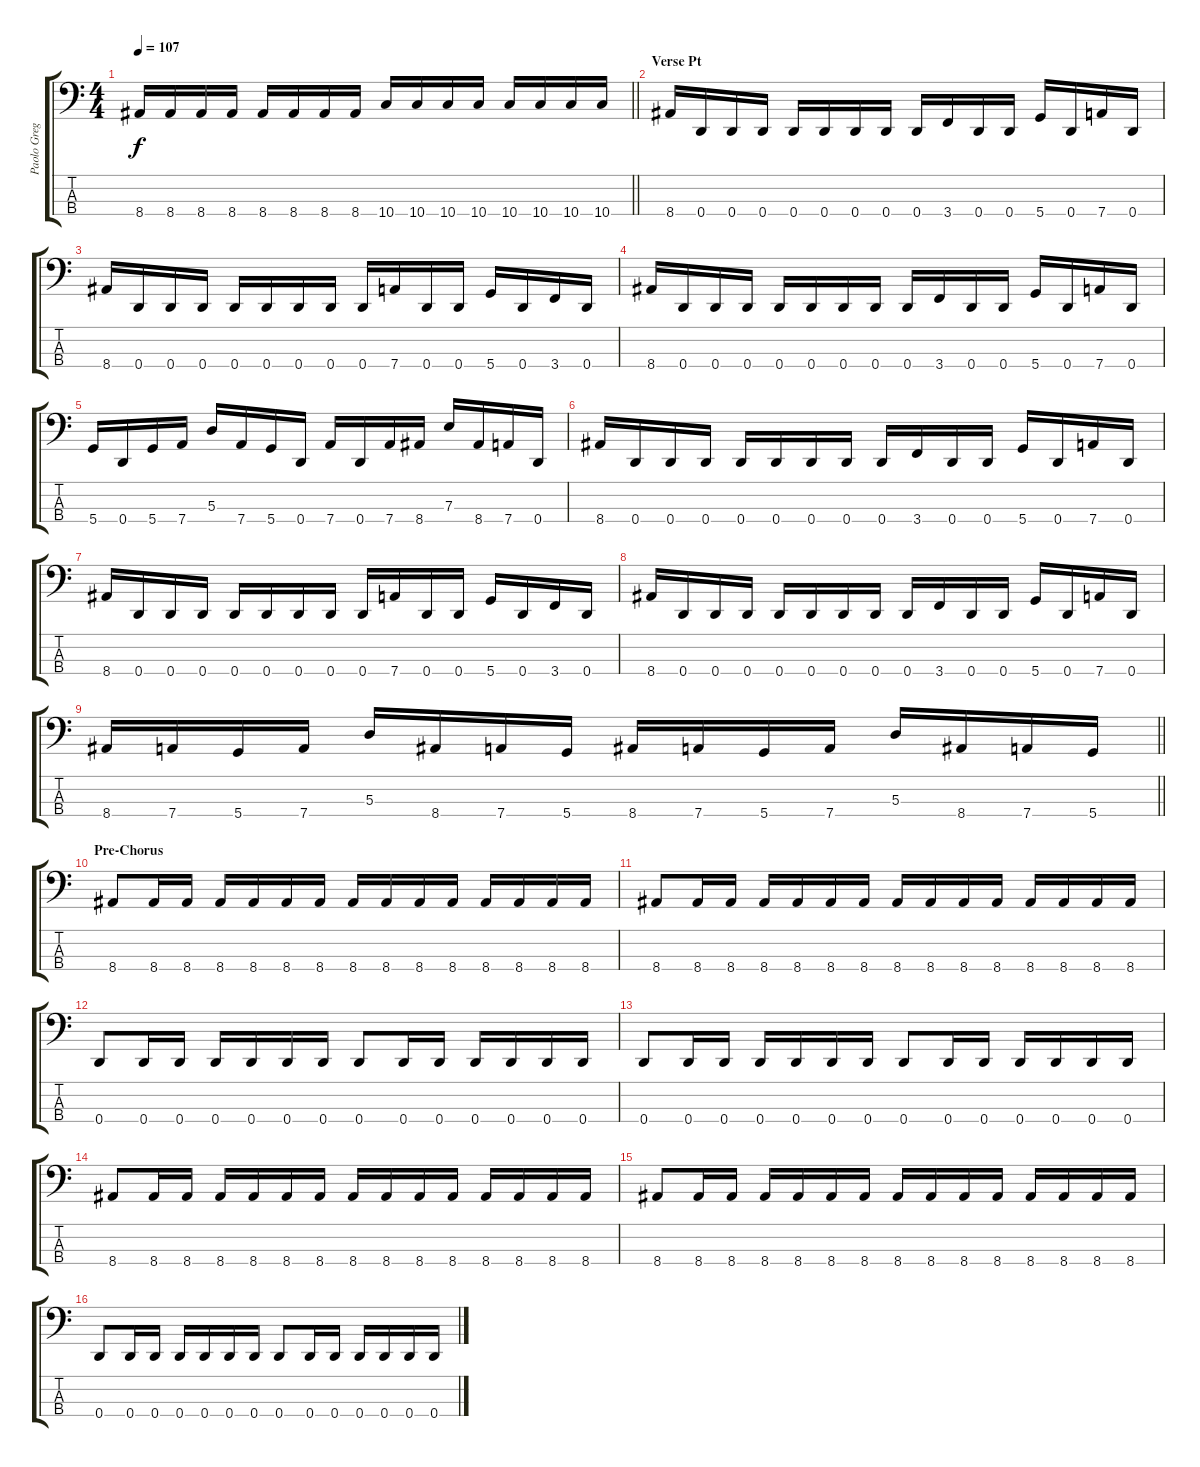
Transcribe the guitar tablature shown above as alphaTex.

\track ("Paolo Gregoletto" "Paolo Greg") {instrument electricbasspick}
\staff {score tabs}
\tuning (G2 D2 A1 D1) {hide}
\ts (4 4)
\tempo 107
\clef f4
\barLineRight lightlight
\ks c
8.4.16{dy f} 8.4.16 8.4.16 8.4.16 8.4.16 8.4.16 8.4.16 8.4.16 10.4.16 10.4.16 10.4.16 10.4.16 10.4.16 10.4.16 10.4.16 10.4.16 |
\section ("" "Verse Pt")
8.4.16 0.4.16 0.4.16 0.4.16 0.4.16 0.4.16 0.4.16 0.4.16 0.4.16 3.4.16 0.4.16 0.4.16 5.4.16 0.4.16 7.4.16 0.4.16 |
8.4.16 0.4.16 0.4.16 0.4.16 0.4.16 0.4.16 0.4.16 0.4.16 0.4.16 7.4.16 0.4.16 0.4.16 5.4.16 0.4.16 3.4.16 0.4.16 |
8.4.16 0.4.16 0.4.16 0.4.16 0.4.16 0.4.16 0.4.16 0.4.16 0.4.16 3.4.16 0.4.16 0.4.16 5.4.16 0.4.16 7.4.16 0.4.16 |
5.4.16 0.4.16 5.4.16 7.4.16 5.3.16 7.4.16 5.4.16 0.4.16 7.4.16 0.4.16 7.4.16 8.4.16 7.3.16 8.4.16 7.4.16 0.4.16 |
8.4.16 0.4.16 0.4.16 0.4.16 0.4.16 0.4.16 0.4.16 0.4.16 0.4.16 3.4.16 0.4.16 0.4.16 5.4.16 0.4.16 7.4.16 0.4.16 |
8.4.16 0.4.16 0.4.16 0.4.16 0.4.16 0.4.16 0.4.16 0.4.16 0.4.16 7.4.16 0.4.16 0.4.16 5.4.16 0.4.16 3.4.16 0.4.16 |
8.4.16 0.4.16 0.4.16 0.4.16 0.4.16 0.4.16 0.4.16 0.4.16 0.4.16 3.4.16 0.4.16 0.4.16 5.4.16 0.4.16 7.4.16 0.4.16 |
\barLineRight lightlight
8.4.16 7.4.16 5.4.16 7.4.16 5.3.16 8.4.16 7.4.16 5.4.16 8.4.16 7.4.16 5.4.16 7.4.16 5.3.16 8.4.16 7.4.16 5.4.16 |
\section ("" "Pre-Chorus")
8.4.8 8.4.16 8.4.16 8.4.16 8.4.16 8.4.16 8.4.16 8.4.16 8.4.16 8.4.16 8.4.16 8.4.16 8.4.16 8.4.16 8.4.16 |
8.4.8 8.4.16 8.4.16 8.4.16 8.4.16 8.4.16 8.4.16 8.4.16 8.4.16 8.4.16 8.4.16 8.4.16 8.4.16 8.4.16 8.4.16 |
0.4.8 0.4.16 0.4.16 0.4.16 0.4.16 0.4.16 0.4.16 0.4.8 0.4.16 0.4.16 0.4.16 0.4.16 0.4.16 0.4.16 |
0.4.8 0.4.16 0.4.16 0.4.16 0.4.16 0.4.16 0.4.16 0.4.8 0.4.16 0.4.16 0.4.16 0.4.16 0.4.16 0.4.16 |
8.4.8 8.4.16 8.4.16 8.4.16 8.4.16 8.4.16 8.4.16 8.4.16 8.4.16 8.4.16 8.4.16 8.4.16 8.4.16 8.4.16 8.4.16 |
8.4.8 8.4.16 8.4.16 8.4.16 8.4.16 8.4.16 8.4.16 8.4.16 8.4.16 8.4.16 8.4.16 8.4.16 8.4.16 8.4.16 8.4.16 |
0.4.8 0.4.16 0.4.16 0.4.16 0.4.16 0.4.16 0.4.16 0.4.8 0.4.16 0.4.16 0.4.16 0.4.16 0.4.16 0.4.16
